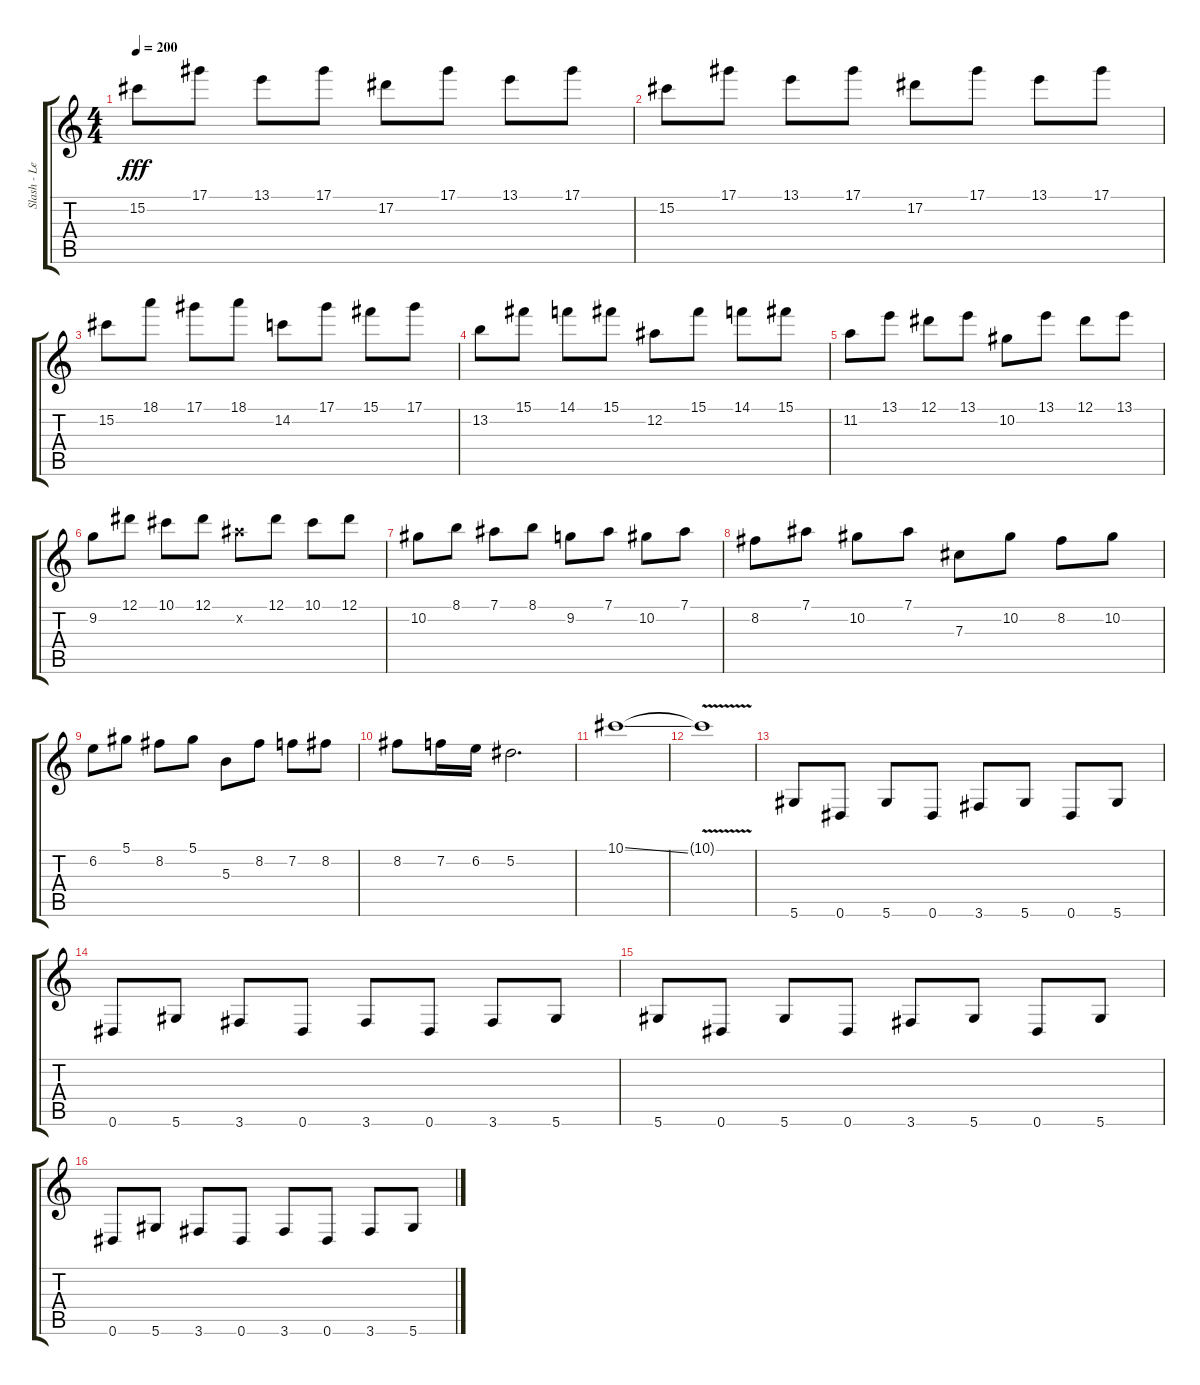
\track ("Slash - Lead Guitar" "Slash - Le") {instrument acousticguitarsteel}
\staff {score tabs}
\tuning (Eb4 Bb3 Gb3 Db3 Ab2 Eb2) {hide}
\ts (4 4)
\tempo 200
\clef g2
\ks c
15.2.8{dy fff} 17.1.8 13.1.8 17.1.8 17.2.8 17.1.8 13.1.8 17.1.8 |
15.2.8 17.1.8 13.1.8 17.1.8 17.2.8 17.1.8 13.1.8 17.1.8 |
15.2.8 18.1.8 17.1.8 18.1.8 14.2.8 17.1.8 15.1.8 17.1.8 |
13.2.8 15.1.8 14.1.8 15.1.8 12.2.8 15.1.8 14.1.8 15.1.8 |
11.2.8 13.1.8 12.1.8 13.1.8 10.2.8 13.1.8 12.1.8 13.1.8 |
9.2.8 12.1.8 10.1.8 12.1.8 12.2{x}.8 12.1.8 10.1.8 12.1.8 |
10.2.8 8.1.8 7.1.8 8.1.8 9.2.8 7.1.8 10.2.8 7.1.8 |
8.2.8 7.1.8 10.2.8 7.1.8 7.3.8 10.2.8 8.2.8 10.2.8 |
6.2.8 5.1.8 8.2.8 5.1.8 5.3.8 8.2.8 7.2.8 8.2.8 |
8.2.8 7.2.16 6.2.16 5.2.2{d} |
10.1{ss}.1 |
10.1{v t}.1 |
5.6.8 0.6.8 5.6.8 0.6.8 3.6.8 5.6.8 0.6.8 5.6.8 |
0.6.8 5.6.8 3.6.8 0.6.8 3.6.8 0.6.8 3.6.8 5.6.8 |
5.6.8 0.6.8 5.6.8 0.6.8 3.6.8 5.6.8 0.6.8 5.6.8 |
0.6.8 5.6.8 3.6.8 0.6.8 3.6.8 0.6.8 3.6.8 5.6.8
